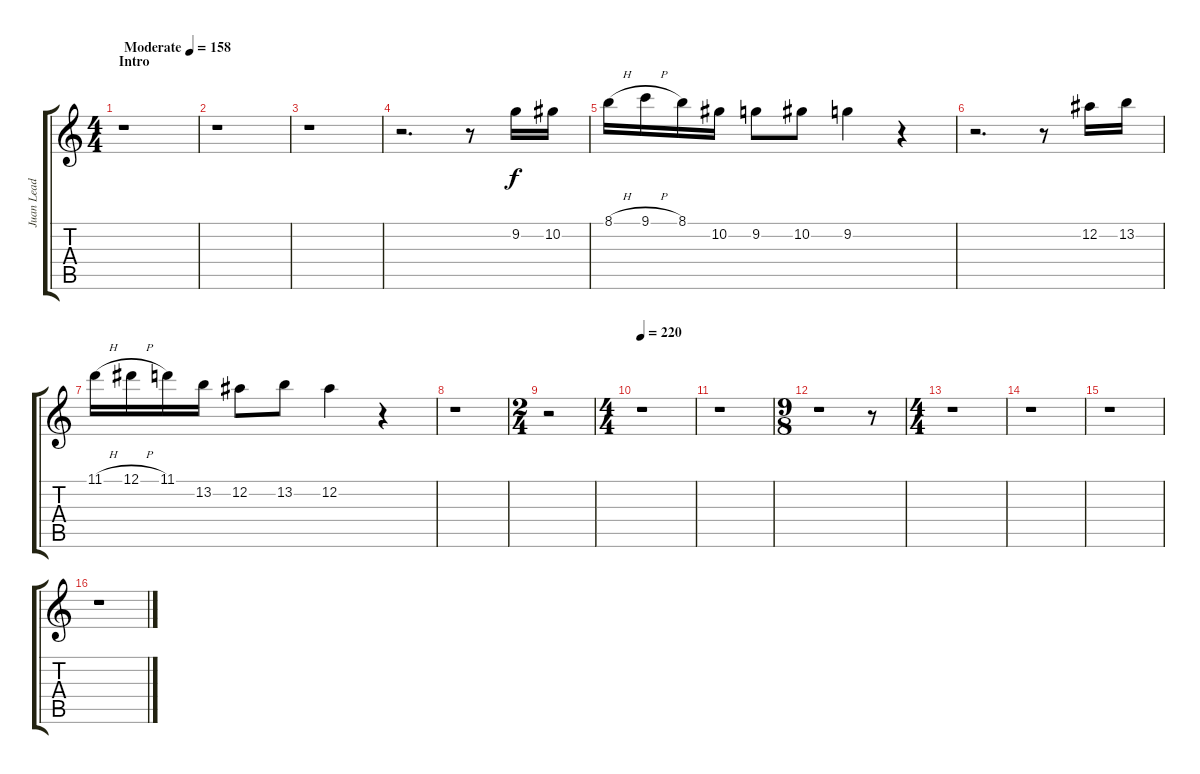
\track ("Juan Lead" "Juan Lead") {instrument distortionguitar}
\staff {score tabs}
\tuning (Eb4 Bb3 Gb3 Db3 Ab2 Eb2) {hide}
\ts (4 4)
\section ("" "Intro")
\tempo (158 "Moderate")
\clef g2
\ks c
r.1{dy f instrument distortionguitar} |
r.1 |
r.1 |
r.2{d} r.8 9.2.16 10.2.16 |
8.1{h}.16 9.1{h}.16 8.1.16 10.2.16 9.2.8 10.2.8 9.2.4 r.4 |
r.2{d} r.8 12.2.16 13.2.16 |
11.1{h}.16 12.1{h}.16 11.1.16 13.2.16 12.2.8 13.2.8 12.2.4 r.4 |
r.1 |
\ts (2 4)
r.2 |
\ts (4 4)
\tempo 220
r.1 |
r.1 |
\ts (9 8)
r.1 r.8 |
\ts (4 4)
r.1 |
r.1 |
r.1 |
r.1
